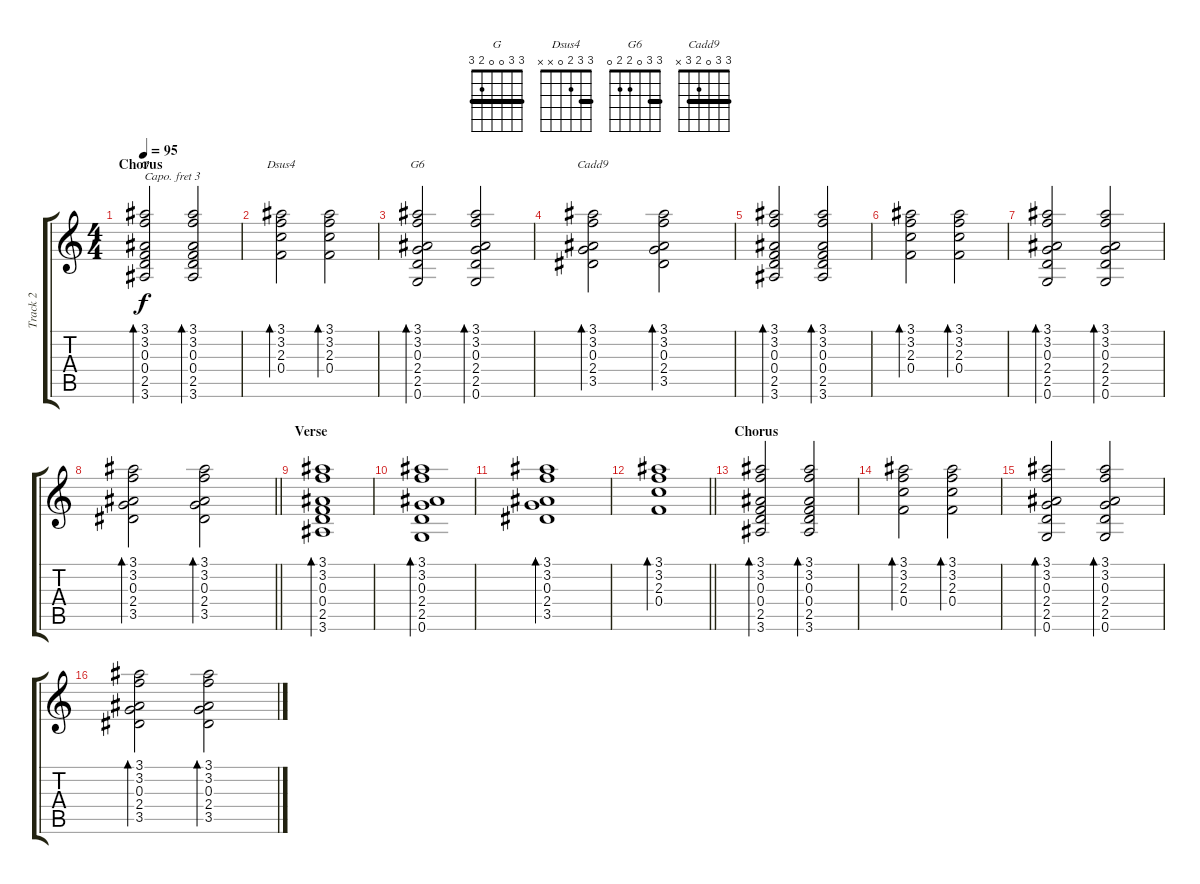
\track ("Track 2" "Track 2") {instrument acousticguitarsteel}
\staff {score tabs}
\capo 3
\tuning (E4 B3 G3 D3 A2 E2) {hide}
\chord ("G" 3 3 0 0 2 3) {barre 3}
\chord ("Dsus4" 3 3 2 0 x x) {barre 3}
\chord ("G6" 3 3 0 2 2 0) {barre 3}
\chord ("Cadd9" 3 3 0 2 3 x) {barre 3}
\ts (4 4)
\section ("" "Chorus")
\tempo 95
\clef g2
\ks c
(3.1 3.2 0.3 0.4 2.5 3.6).2{bd 120 ch "G" dy f} (3.1 3.2 0.3 0.4 2.5 3.6).2{bd 120} |
(3.1 3.2 2.3 0.4).2{bd 120 ch "Dsus4"} (3.1 3.2 2.3 0.4).2{bd 120} |
(3.1 3.2 0.3 2.4 2.5 0.6).2{bd 120 ch "G6"} (3.1 3.2 0.3 2.4 2.5 0.6).2{bd 120} |
(3.1 3.2 0.3 2.4 3.5).2{bd 120 ch "Cadd9"} (3.1 3.2 0.3 2.4 3.5).2{bd 120} |
(3.1 3.2 0.3 0.4 2.5 3.6).2{bd 120} (3.1 3.2 0.3 0.4 2.5 3.6).2{bd 120} |
(3.1 3.2 2.3 0.4).2{bd 120} (3.1 3.2 2.3 0.4).2{bd 120} |
(3.1 3.2 0.3 2.4 2.5 0.6).2{bd 120} (3.1 3.2 0.3 2.4 2.5 0.6).2{bd 120} |
\barLineRight lightlight
(3.1 3.2 0.3 2.4 3.5).2{bd 120} (3.1 3.2 0.3 2.4 3.5).2{bd 120} |
\section ("" "Verse")
(3.1 3.2 0.3 0.4 2.5 3.6).1{bd 120} |
(3.1 3.2 0.3 2.4 2.5 0.6).1{bd 120} |
(3.1 3.2 0.3 2.4 3.5).1{bd 120} |
\barLineRight lightlight
(3.1 3.2 2.3 0.4).1{bd 120} |
\section ("" "Chorus")
(3.1 3.2 0.3 0.4 2.5 3.6).2{bd 120} (3.1 3.2 0.3 0.4 2.5 3.6).2{bd 120} |
(3.1 3.2 2.3 0.4).2{bd 120} (3.1 3.2 2.3 0.4).2{bd 120} |
(3.1 3.2 0.3 2.4 2.5 0.6).2{bd 120} (3.1 3.2 0.3 2.4 2.5 0.6).2{bd 120} |
(3.1 3.2 0.3 2.4 3.5).2{bd 120} (3.1 3.2 0.3 2.4 3.5).2{bd 120}
